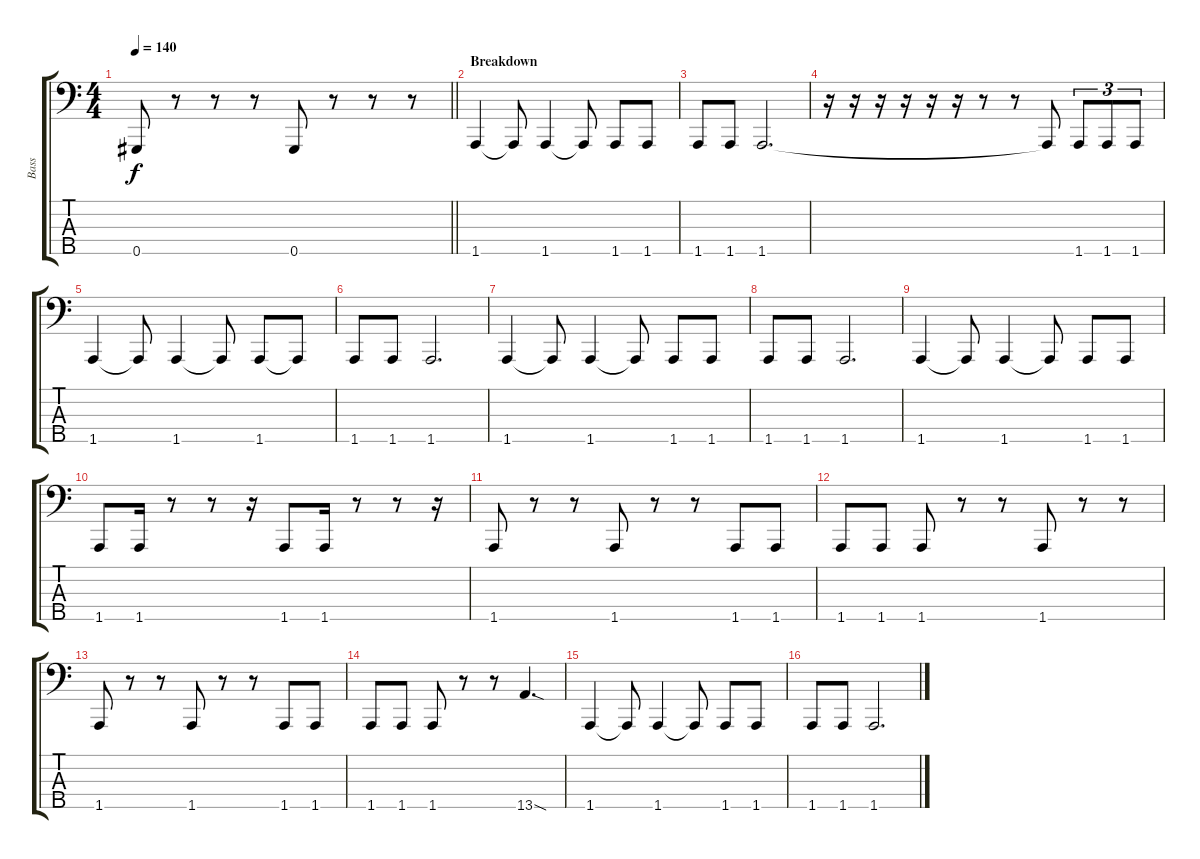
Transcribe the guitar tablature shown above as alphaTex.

\track ("Bass" "Bass") {instrument electricbasspick}
\staff {score tabs}
\tuning (Gb2 Db2 Ab1 Eb1 Ab0) {hide}
\ts (4 4)
\tempo 140
\clef f4
\barLineRight lightlight
\ks c
0.5.8{dy f} r.8 r.8 r.8 0.5.8 r.8 r.8 r.8 |
\section ("" "Breakdown")
1.5.4 1.5{t}.8 1.5.4 1.5{t}.8 1.5.8 1.5.8 |
1.5.8 1.5.8 1.5.2{d} |
r.16 r.16 r.16 r.16 r.16 r.16 r.8 r.8 1.5{t}.8 1.5.8{tu (3 2)} 1.5.8{tu (3 2)} 1.5.8{tu (3 2)} |
1.5.4 1.5{t}.8 1.5.4 1.5{t}.8 1.5.8 1.5{t}.8 |
1.5.8 1.5.8 1.5.2{d} |
1.5.4 1.5{t}.8 1.5.4 1.5{t}.8 1.5.8 1.5.8 |
1.5.8 1.5.8 1.5.2{d} |
1.5.4 1.5{t}.8 1.5.4 1.5{t}.8 1.5.8 1.5.8 |
1.5.8 1.5.16 r.8 r.8 r.16 1.5.8 1.5.16 r.8 r.8 r.16 |
1.5.8 r.8 r.8 1.5.8 r.8 r.8 1.5.8 1.5.8 |
1.5.8 1.5.8 1.5.8 r.8 r.8 1.5.8 r.8 r.8 |
1.5.8 r.8 r.8 1.5.8 r.8 r.8 1.5.8 1.5.8 |
1.5.8 1.5.8 1.5.8 r.8 r.8 13.5{sod}.4{d} |
1.5.4 1.5{t}.8 1.5.4 1.5{t}.8 1.5.8 1.5.8 |
1.5.8 1.5.8 1.5.2{d}
